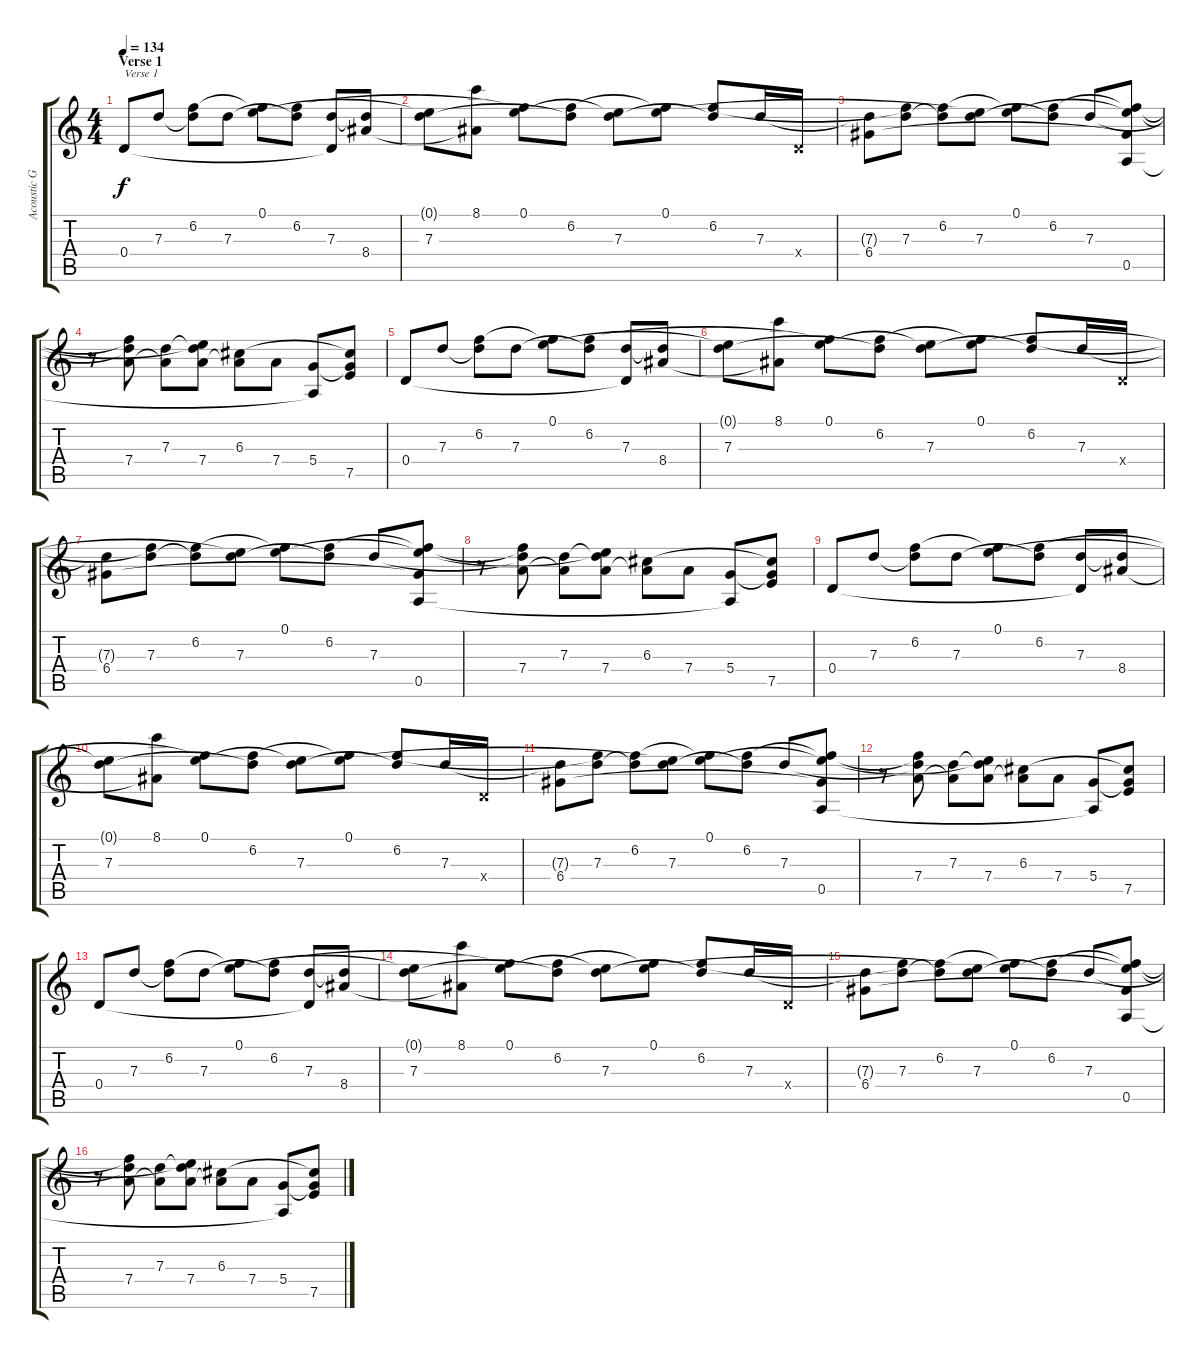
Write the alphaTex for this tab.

\track ("Acoustic Guitar" "Acoustic G") {instrument acousticguitarsteel}
\staff {score tabs}
\tuning (E4 B3 G3 D3 A2 E2) {hide}
\ts (4 4)
\section ("" "Verse 1")
\tempo 134
\clef g2
\ks c
0.4.8{txt "Verse 1" dy f instrument acousticguitarsteel} 7.3.8 (6.2 7.3{t}).8 7.3.8 (0.1 6.2{t}).8 (6.2 7.3{t}).8 (7.3 0.4{t}).8 (7.3{t} 8.4).8 |
(0.1{t} 7.3).8 (8.1 8.4{t}).8 (0.1 6.2{t}).8 (6.2 7.3{t}).8 (0.1{t} 7.3).8 (0.1 6.2{t}).8 (6.2 7.3{t}).8 7.3.16 0.4{x}.16{volume 12 instrument guitarfretnoise} |
(7.3{t} 6.4).8{volume 11 instrument acousticguitarsteel} (6.2{t} 7.3).8 (6.2 7.3{t}).8 (0.1{t} 7.3).8 (0.1 6.2{t}).8 (6.2 7.3{t}).8 7.3.8 (0.1{t} 6.2{t} 6.4{t} 0.5).8 |
r.8 (6.2{t} 7.3{t} 7.4).8 (7.3 7.4{t}).8 (0.1{t} 7.3{t} 7.4).8 (6.3 7.4{t}).8 7.4.8 (5.4 0.5{t}).8 (6.3{t} 5.4{t} 7.5).8 |
0.4.8 7.3.8 (6.2 7.3{t}).8 7.3.8 (0.1 6.2{t}).8 (6.2 7.3{t}).8 (7.3 0.4{t}).8 (7.3{t} 8.4).8 |
(0.1{t} 7.3).8 (8.1 8.4{t}).8 (0.1 6.2{t}).8 (6.2 7.3{t}).8 (0.1{t} 7.3).8 (0.1 6.2{t}).8 (6.2 7.3{t}).8 7.3.16 0.4{x}.16{volume 12 instrument guitarfretnoise} |
(7.3{t} 6.4).8{volume 11 instrument acousticguitarsteel} (6.2{t} 7.3).8 (6.2 7.3{t}).8 (0.1{t} 7.3).8 (0.1 6.2{t}).8 (6.2 7.3{t}).8 7.3.8 (0.1{t} 6.2{t} 6.4{t} 0.5).8 |
r.8 (6.2{t} 7.3{t} 7.4).8 (7.3 7.4{t}).8 (0.1{t} 7.3{t} 7.4).8 (6.3 7.4{t}).8 7.4.8 (5.4 0.5{t}).8 (6.3{t} 5.4{t} 7.5).8 |
0.4.8 7.3.8 (6.2 7.3{t}).8 7.3.8 (0.1 6.2{t}).8 (6.2 7.3{t}).8 (7.3 0.4{t}).8 (7.3{t} 8.4).8 |
(0.1{t} 7.3).8 (8.1 8.4{t}).8 (0.1 6.2{t}).8 (6.2 7.3{t}).8 (0.1{t} 7.3).8 (0.1 6.2{t}).8 (6.2 7.3{t}).8 7.3.16 0.4{x}.16{volume 12 instrument guitarfretnoise} |
(7.3{t} 6.4).8{volume 11 instrument acousticguitarsteel} (6.2{t} 7.3).8 (6.2 7.3{t}).8 (0.1{t} 7.3).8 (0.1 6.2{t}).8 (6.2 7.3{t}).8 7.3.8 (0.1{t} 6.2{t} 6.4{t} 0.5).8 |
r.8 (6.2{t} 7.3{t} 7.4).8 (7.3 7.4{t}).8 (0.1{t} 7.3{t} 7.4).8 (6.3 7.4{t}).8 7.4.8 (5.4 0.5{t}).8 (6.3{t} 5.4{t} 7.5).8 |
0.4.8 7.3.8 (6.2 7.3{t}).8 7.3.8 (0.1 6.2{t}).8 (6.2 7.3{t}).8 (7.3 0.4{t}).8 (7.3{t} 8.4).8 |
(0.1{t} 7.3).8 (8.1 8.4{t}).8 (0.1 6.2{t}).8 (6.2 7.3{t}).8 (0.1{t} 7.3).8 (0.1 6.2{t}).8 (6.2 7.3{t}).8 7.3.16 0.4{x}.16{volume 12 instrument guitarfretnoise} |
(7.3{t} 6.4).8{volume 11 instrument acousticguitarsteel} (6.2{t} 7.3).8 (6.2 7.3{t}).8 (0.1{t} 7.3).8 (0.1 6.2{t}).8 (6.2 7.3{t}).8 7.3.8 (0.1{t} 6.2{t} 6.4{t} 0.5).8 |
r.8 (6.2{t} 7.3{t} 7.4).8 (7.3 7.4{t}).8 (0.1{t} 7.3{t} 7.4).8 (6.3 7.4{t}).8 7.4.8 (5.4 0.5{t}).8 (6.3{t} 5.4{t} 7.5).8
